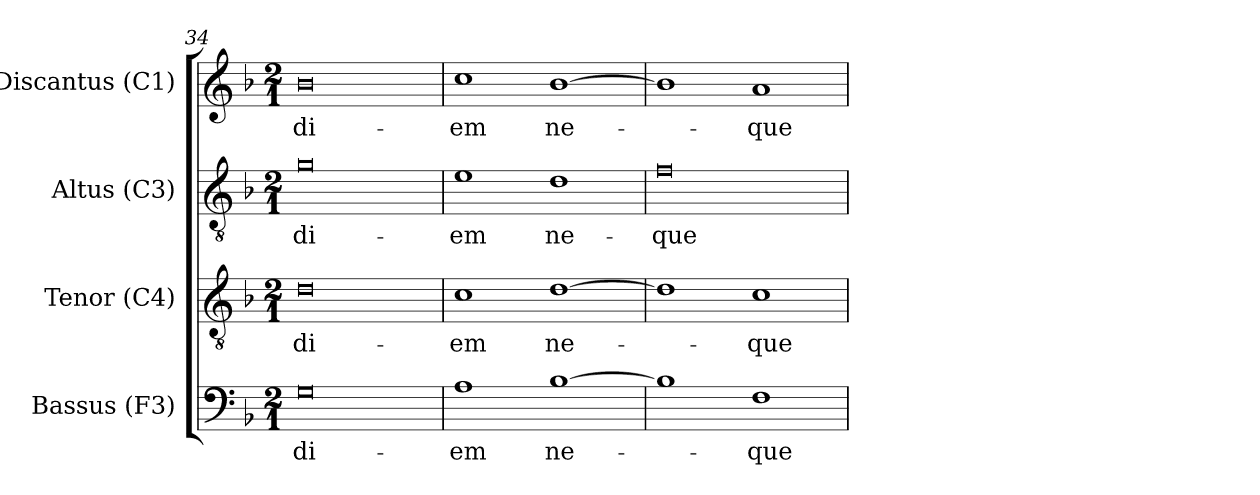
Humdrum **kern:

**kern	**text	**kern	**text	**kern	**text	**kern	**text
*part4	*part4	*part3	*part3	*part2	*part2	*part1	*part1
*staff4	*staff4	*staff3	*staff3	*staff2	*staff2	*staff1	*staff1
*I"Bassus (F3)	*	*I"Tenor (C4)	*	*I"Altus (C3)	*	*I"Discantus (C1)	*
*I'B.	*	*I'T.	*	*I'A.	*	*I'D.	*
*clefF4	*	*clefGv2	*	*clefGv2	*	*clefG2	*
*k[b-]	*	*k[b-]	*	*k[b-]	*	*k[b-]	*
*F:	*	*F:	*	*F:	*	*F:	*
*M2/1	*	*M2/1	*	*M2/1	*	*M2/1	*
=34	=34	=34	=34	=34	=34	=34	=34
!	!LO:LY:b:rj	!	!LO:LY:b:rj	!	!LO:LY:b:rj	!	!LO:LY:b:rj
0G	di-	0d	di-	0g	di-	0b-	di-
!!LO:LB:g=z
=35	=35	=35	=35	=35	=35	=35	=35
!	!LO:LY:b:cj	!	!LO:LY:b:cj	!	!LO:LY:b:cj	!	!LO:LY:b:cj
1A	-em	1c	-em	1e	-em	1cc	-em
!	!LO:LY:b:cj	!	!LO:LY:b:cj	!	!LO:LY:b:cj	!	!LO:LY:b:cj
[>1B-	ne-	[>1d	ne-	1d	ne-	[>1b-	ne-
=36	=36	=36	=36	=36	=36	=36	=36
!	!	!	!	!	!LO:LY:b:cj	!	!
1B-]	.	1d]	.	0f	-que	1b-]	.
!	!LO:LY:b:cj	!	!LO:LY:b:cj	!	!	!	!LO:LY:b:cj
1F	-que	1c	-que	.	.	1a	-que
=	=	=	=	=	=	=	=
*-	*-	*-	*-	*-	*-	*-	*-
